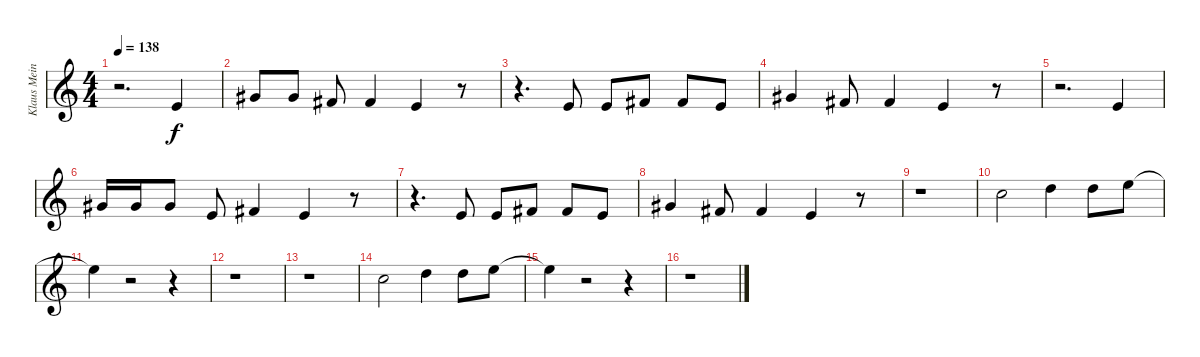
\track ("Klaus Meine Vocals II" "Klaus Mein") {instrument lead2sawtooth}
\staff {score}
\tuning (E4 B3 G3 D3 A2 E2) {hide}
\ts (4 4)
\tempo 138
\clef g2
\ks c
r.2{d dy f} 0.1.4{volume 13} |
4.1.8 4.1.8 2.1.8 2.1.4 0.1.4 r.8 |
r.4{d} 0.1.8 0.1.8 2.1.8 2.1.8 0.1.8 |
4.1.4 2.1.8 2.1.4 0.1.4 r.8 |
r.2{d} 0.1.4 |
4.1.16 4.1.16 4.1.8 0.1.8 2.1.4 0.1.4 r.8 |
r.4{d} 0.1.8 0.1.8 2.1.8 2.1.8 0.1.8 |
4.1.4 2.1.8 2.1.4 0.1.4 r.8 |
r.1 |
13.2.2{volume 16} 15.2.4 15.2.8 12.1.8 |
12.1{t}.4 r.2 r.4 |
r.1 |
r.1 |
13.2.2 15.2.4 15.2.8 12.1.8 |
12.1{t}.4 r.2 r.4 |
r.1
